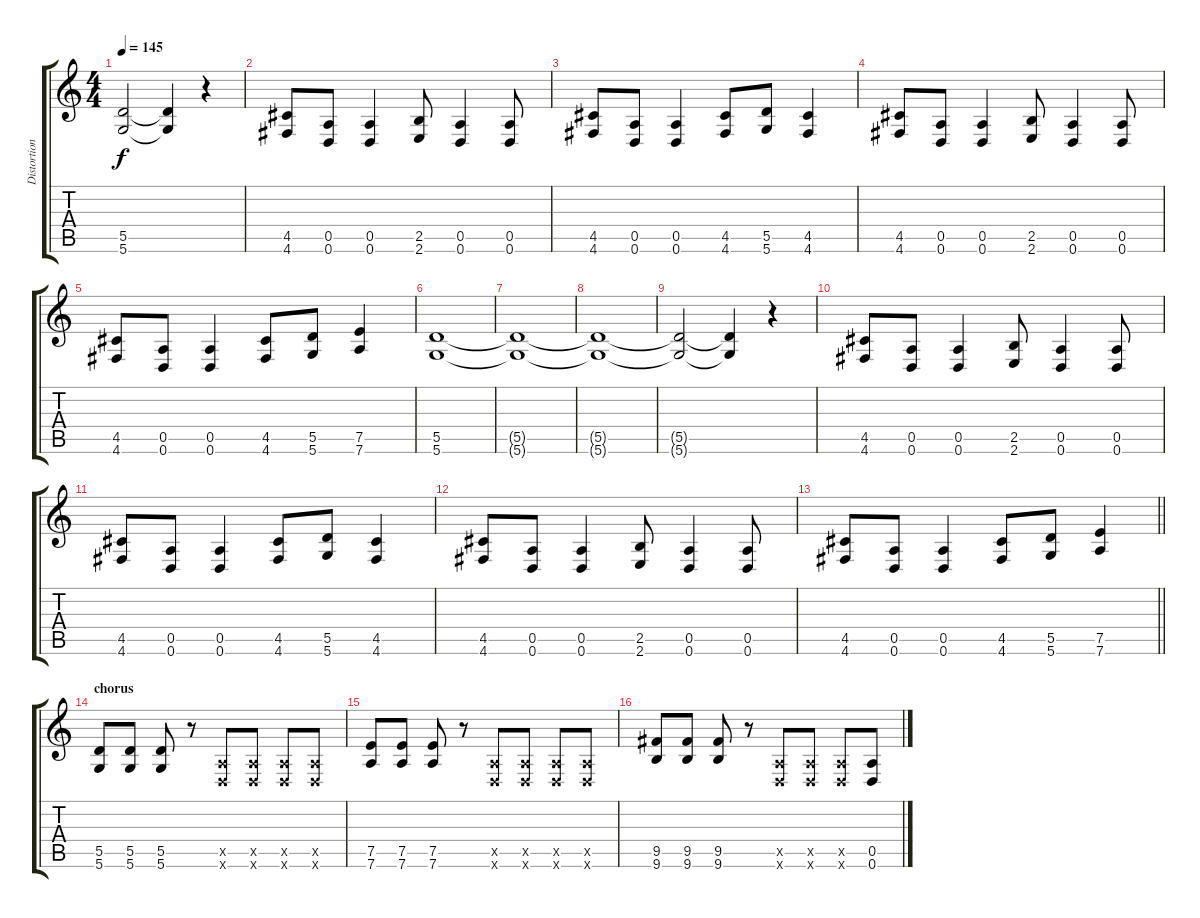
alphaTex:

\track ("Distortion Gutar" "Distortion") {instrument distortionguitar}
\staff {score tabs}
\tuning (E4 B3 G3 D3 A2 D2) {hide}
\ts (4 4)
\tempo 145
\clef g2
\ks c
(5.5{t} 5.6{t}).2{dy f} (5.5{t} 5.6{t}).4 r.4 |
(4.5 4.6).8 (0.5 0.6).8 (0.5 0.6).4 (2.5 2.6).8 (0.5 0.6).4 (0.5 0.6).8 |
(4.5 4.6).8 (0.5 0.6).8 (0.5 0.6).4 (4.5 4.6).8 (5.5 5.6).8 (4.5 4.6).4 |
(4.5 4.6).8 (0.5 0.6).8 (0.5 0.6).4 (2.5 2.6).8 (0.5 0.6).4 (0.5 0.6).8 |
(4.5 4.6).8 (0.5 0.6).8 (0.5 0.6).4 (4.5 4.6).8 (5.5 5.6).8 (7.5 7.6).4 |
(5.5 5.6).1 |
(5.5{t} 5.6{t}).1 |
(5.5{t} 5.6{t}).1 |
(5.5{t} 5.6{t}).2 (5.5{t} 5.6{t}).4 r.4 |
(4.5 4.6).8 (0.5 0.6).8 (0.5 0.6).4 (2.5 2.6).8 (0.5 0.6).4 (0.5 0.6).8 |
(4.5 4.6).8 (0.5 0.6).8 (0.5 0.6).4 (4.5 4.6).8 (5.5 5.6).8 (4.5 4.6).4 |
(4.5 4.6).8 (0.5 0.6).8 (0.5 0.6).4 (2.5 2.6).8 (0.5 0.6).4 (0.5 0.6).8 |
\barLineRight lightlight
(4.5 4.6).8 (0.5 0.6).8 (0.5 0.6).4 (4.5 4.6).8 (5.5 5.6).8 (7.5 7.6).4 |
\section ("" "chorus")
(5.5 5.6).8 (5.5 5.6).8 (5.5 5.6).8 r.8 (0.5{x} 0.6{x}).8 (0.5{x} 0.6{x}).8 (0.5{x} 0.6{x}).8 (0.5{x} 0.6{x}).8 |
(7.5 7.6).8 (7.5 7.6).8 (7.5 7.6).8 r.8 (0.5{x} 0.6{x}).8 (0.5{x} 0.6{x}).8 (0.5{x} 0.6{x}).8 (0.5{x} 0.6{x}).8 |
(9.5 9.6).8 (9.5 9.6).8 (9.5 9.6).8 r.8 (0.5{x} 0.6{x}).8 (0.5{x} 0.6{x}).8 (0.5{x} 0.6{x}).8 (0.5 0.6).8
